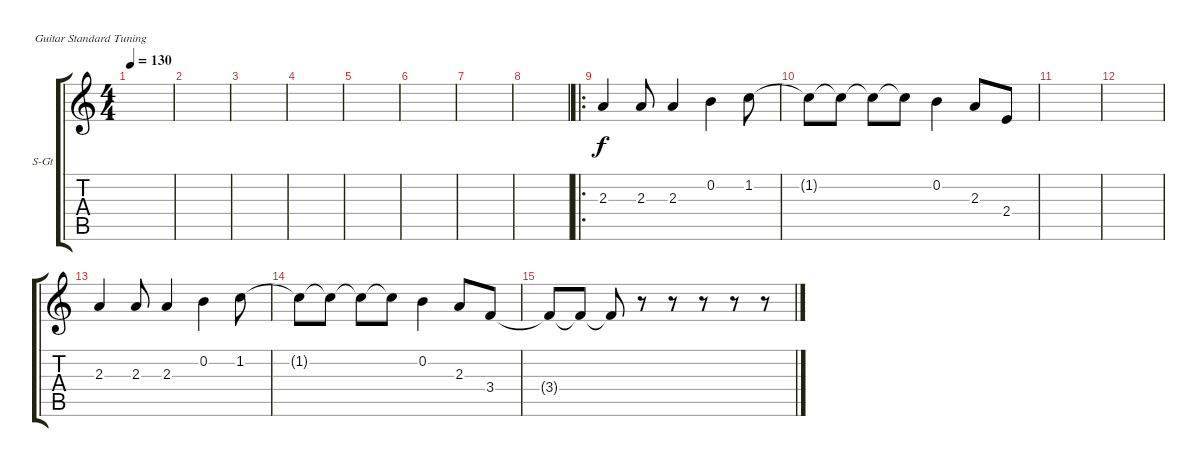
\defaultSystemsLayout 4
\bracketExtendMode groupsimilarinstruments
\firstSystemTrackNameOrientation horizontal
\otherSystemsTrackNameOrientation horizontal
\track ("Steel Guitar" "S-Gt") {instrument acousticguitarsteel}
\staff {score tabs}
\tuning (E4 B3 G3 D3 A2 E2)
\ts (4 4)
\tempo 130
\clef g2
\scale
0.485477
\ks c
|
\scale
0.257261 |
\scale
0.257261 |
\scale
0.333333 |
\scale
0.333333 |
\scale
0.333333 |
\scale
0.313131 |
\scale
0.313131 |
\ro
\scale
0.373737 2.3.4 2.3.8 2.3.4 0.2.4 1.2.8 |
\scale
0.333333 1.2{t}.8 1.2{t}.8 1.2{t}.8 1.2{t}.8 0.2.4 2.3.8 2.4.8 |
\scale
0.333333 |
\scale
0.333333 |
\scale
0.333333 2.3.4 2.3.8 2.3.4 0.2.4 1.2.8 |
\scale
0.333333 1.2{t}.8 1.2{t}.8 1.2{t}.8 1.2{t}.8 0.2.4 2.3.8 3.4.8 |
\scale
0.333333 3.4{t}.8 3.4{t}.8 3.4{t}.8 r.8 r.8 r.8 r.8 r.8 |
\scale
0.333333
